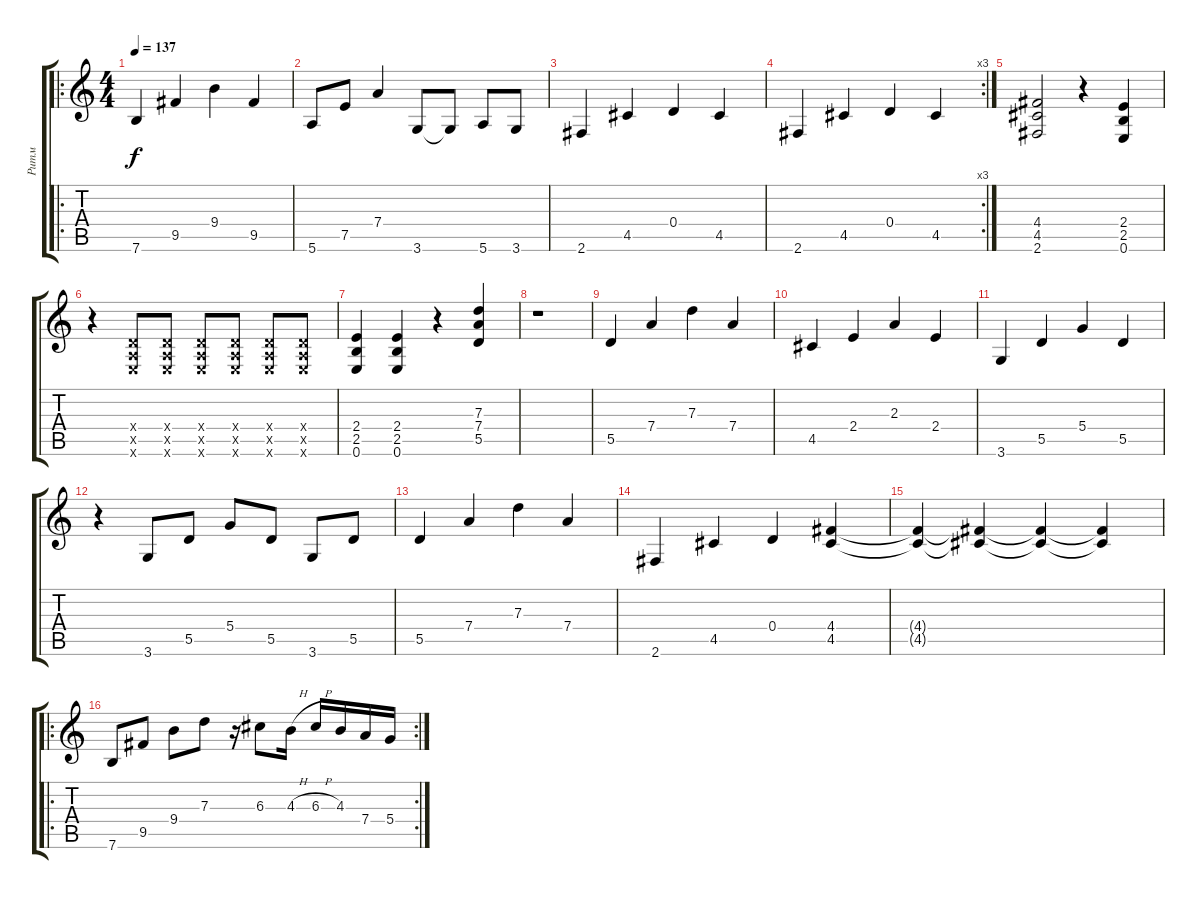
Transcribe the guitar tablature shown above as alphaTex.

\track ("Ритм" "Ритм") {instrument overdrivenguitar}
\staff {score tabs}
\tuning (E4 B3 G3 D3 A2 E2) {hide}
\ro
\ts (4 4)
\tempo 137
\clef g2
\ks c
7.6.4{dy f instrument overdrivenguitar} 9.5.4 9.4.4 9.5.4 |
5.6.8 7.5.8 7.4.4 3.6.8 3.6{t}.8 5.6.8 3.6.8 |
2.6.4 4.5.4 0.4.4 4.5.4 |
\rc 3
2.6.4 4.5.4 0.4.4 4.5.4 |
(4.4 4.5 2.6).2 r.4 (2.4 2.5 0.6).4 |
r.4 (0.4{x} 0.5{x} 0.6{x}).8 (0.4{x} 0.5{x} 0.6{x}).8 (0.4{x} 0.5{x} 0.6{x}).8 (0.4{x} 0.5{x} 0.6{x}).8 (0.4{x} 0.5{x} 0.6{x}).8 (0.4{x} 0.5{x} 0.6{x}).8 |
(2.4 2.5 0.6).4 (2.4 2.5 0.6).4 r.4 (7.3 7.4 5.5).4 |
r.1 |
5.5.4 7.4.4 7.3.4 7.4.4 |
4.5.4 2.4.4 2.3.4 2.4.4 |
3.6.4 5.5.4 5.4.4 5.5.4 |
r.4 3.6.8 5.5.8 5.4.8 5.5.8 3.6.8 5.5.8 |
5.5.4 7.4.4 7.3.4 7.4.4 |
2.6.4 4.5.4 0.4.4 (4.4 4.5).4 |
(4.4{t} 4.5{t}).4 (4.4{t} 4.5{t}).4 (4.4{t} 4.5{t}).4 (4.4{t} 4.5{t}).4 |
\ro
\rc 2
7.6.8 9.5.8 9.4.8 7.3.8 r.16 6.3.8 4.3{h}.16 6.3{h}.16 4.3.16 7.4.16 5.4.16
